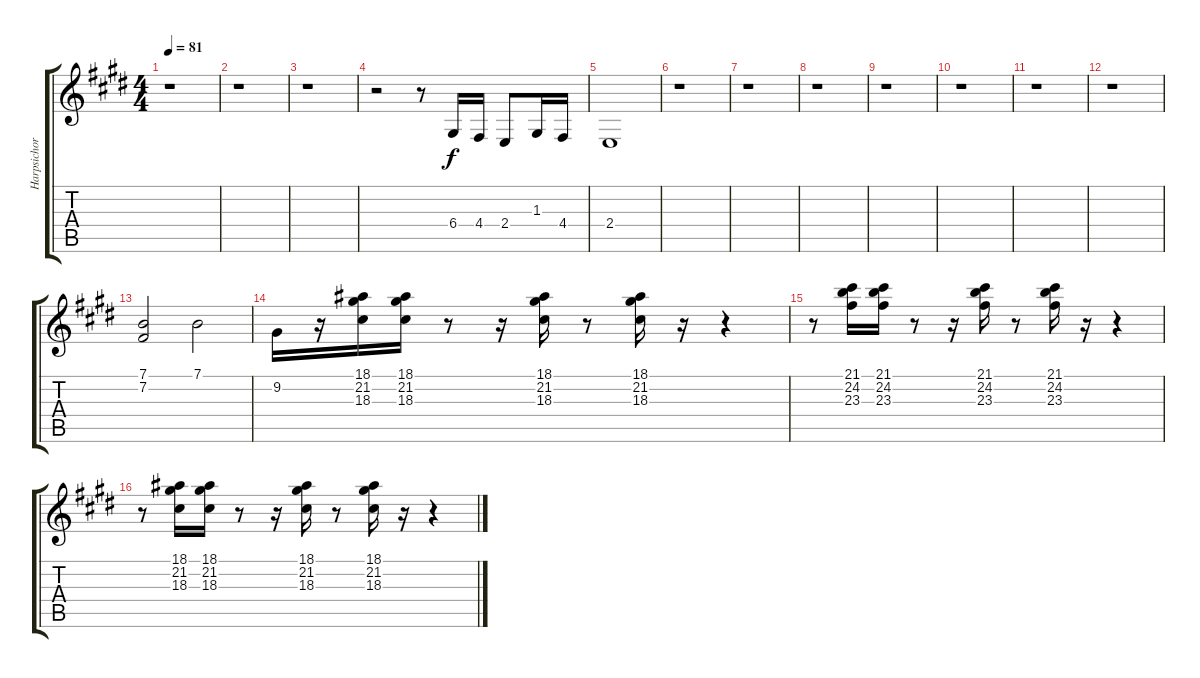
\track ("Harpsichord" "Harpsichor") {instrument harpsichord}
\staff {score tabs}
\tuning (E4 B3 G3 D3 A2 E2) {hide}
\ts (4 4)
\tempo 81
\clef g2
\ks c#minor
r.1{dy f} |
r.1 |
r.1 |
\ks e
r.2 r.8 6.4.16 4.4.16 2.4.8 1.3.16 4.4.16 |
\ks c#minor
2.4.1 |
r.1 |
r.1 |
\ks e
r.1 |
\ks c#minor
r.1 |
r.1 |
r.1 |
\ks e
r.1 |
\ks c#minor
(7.1 7.2).2 7.1.2 |
9.2.16 r.16 (18.1 21.2 18.3).16 (18.1 21.2 18.3).16 r.8 r.16 (18.1 21.2 18.3).16 r.8 (18.1 21.2 18.3).16 r.16 r.4 |
r.8 (21.1 24.2 23.3).16 (21.1 24.2 23.3).16 r.8 r.16 (21.1 24.2 23.3).16 r.8 (21.1 24.2 23.3).16 r.16 r.4 |
\ks e
r.8 (18.1 21.2 18.3).16 (18.1 21.2 18.3).16 r.8 r.16 (18.1 21.2 18.3).16 r.8 (18.1 21.2 18.3).16 r.16 r.4
